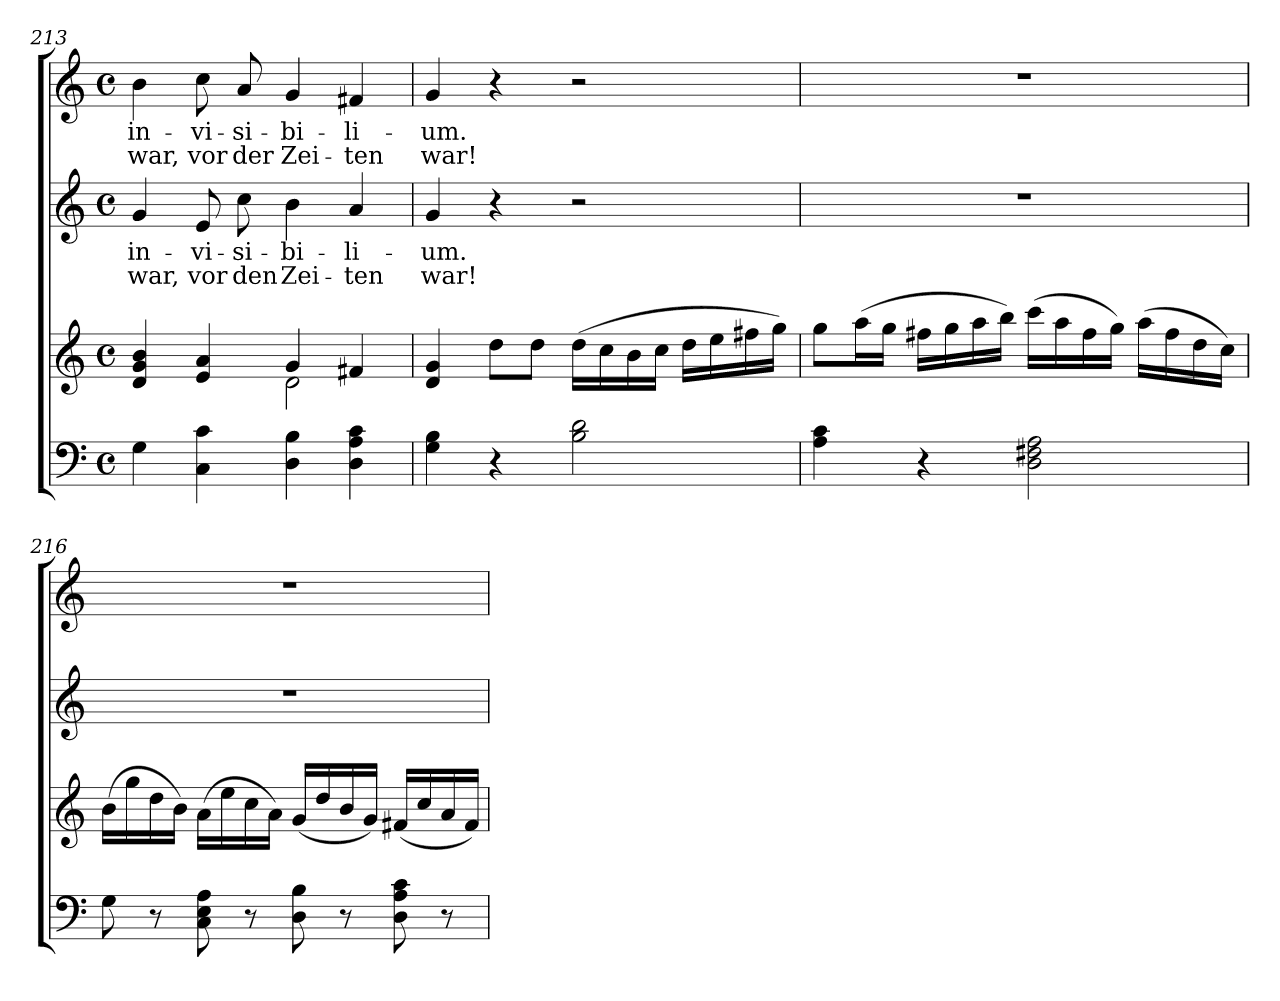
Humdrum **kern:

**kern	**kern	**kern	**text	**text	**kern	**text	**text
*part3	*part3	*part2	*part2	*part2	*part1	*part1	*part1
*staff4	*staff3	*staff2	*staff2	*staff2	*staff1	*staff1	*staff1
*clefF4	*clefG2	*clefG2	*	*	*clefG2	*	*
*k[]	*k[]	*k[]	*	*	*k[]	*	*
*C:	*C:	*C:	*	*	*C:	*	*
*M4/4	*M4/4	*M4/4	*	*	*M4/4	*	*
*met(c)	*met(c)	*met(c)	*	*	*met(c)	*	*
=213	=213	=213	=213	=213	=213	=213	=213
*	*^	*	*	*	*	*	*
!	!	!	!	!LO:LY:b	!LO:LY:b	!	!LO:LY:b	!LO:LY:b
4G\	4d/ 4g/ 4b/	2ryy	4g/	in-	war,	4b\	in-	war,
!	!	!	!	!LO:LY:b	!LO:LY:b	!	!LO:LY:b	!LO:LY:b
4C\ 4c\	4e/ 4a/	.	8e/	-vi-	vor	8cc\	-vi-	vor
!	!	!	!	!LO:LY:b	!LO:LY:b	!	!LO:LY:b	!LO:LY:b
.	.	.	8cc\	-si-	den	8a/	-si-	der
!	!	!	!	!LO:LY:b	!LO:LY:b	!	!LO:LY:b	!LO:LY:b
4D\ 4B\	4g/	2d\	4b\	-bi-	Zei-	4g/	-bi-	Zei-
!	!	!	!	!LO:LY:b	!LO:LY:b	!	!LO:LY:b	!LO:LY:b
4D\ 4A\ 4c\	4f#X/	.	4a/	-li-	-ten	4f#X/	-li-	-ten
*	*v	*v	*	*	*	*	*	*
=214	=214	=214	=214	=214	=214	=214	=214
!	!	!	!LO:LY:b	!LO:LY:b	!	!LO:LY:b	!LO:LY:b
4G\ 4B\	4d/ 4g/	4g/	-um.	war!	4g/	-um.	war!
4r	8dd\L	4r	.	.	4r	.	.
.	8dd\J	.	.	.	.	.	.
2B\ 2d\	(>16dd\LL	2r	.	.	2r	.	.
.	16cc\	.	.	.	.	.	.
.	16b\	.	.	.	.	.	.
.	16cc\JJ	.	.	.	.	.	.
.	16dd\LL	.	.	.	.	.	.
.	16ee\	.	.	.	.	.	.
.	16ff#X\	.	.	.	.	.	.
.	16gg\JJ)	.	.	.	.	.	.
!!LO:PB:g=z
=215	=215	=215	=215	=215	=215	=215	=215
4A\ 4c\	8gg\L	1r	.	.	1r	.	.
.	(>16aa\L	.	.	.	.	.	.
.	16gg\JJ	.	.	.	.	.	.
4r	16ff#X\LL	.	.	.	.	.	.
.	16gg\	.	.	.	.	.	.
.	16aa\	.	.	.	.	.	.
.	16bb\JJ)	.	.	.	.	.	.
2D\ 2F#X\ 2A\	(>16ccc\LL	.	.	.	.	.	.
.	16aa\	.	.	.	.	.	.
.	16ff#\	.	.	.	.	.	.
.	16gg\JJ)	.	.	.	.	.	.
.	(>16aa\LL	.	.	.	.	.	.
.	16ff#\	.	.	.	.	.	.
.	16dd\	.	.	.	.	.	.
.	16cc\JJ)	.	.	.	.	.	.
=216	=216	=216	=216	=216	=216	=216	=216
8G\	(>16b\LL	1r	.	.	1r	.	.
.	16gg\	.	.	.	.	.	.
8r	16dd\	.	.	.	.	.	.
.	16b\JJ)	.	.	.	.	.	.
8C\ 8E\ 8A\	(>16a\LL	.	.	.	.	.	.
.	16ee\	.	.	.	.	.	.
8r	16cc\	.	.	.	.	.	.
.	16a\JJ)	.	.	.	.	.	.
8D\ 8B\	(<16g/LL	.	.	.	.	.	.
.	16dd/	.	.	.	.	.	.
8r	16b/	.	.	.	.	.	.
.	16g/JJ)	.	.	.	.	.	.
8D\ 8A\ 8c\	(<16f#X/LL	.	.	.	.	.	.
.	16cc/	.	.	.	.	.	.
8r	16a/	.	.	.	.	.	.
.	16f#/JJ)	.	.	.	.	.	.
=	=	=	=	=	=	=	=
*-	*-	*-	*-	*-	*-	*-	*-
